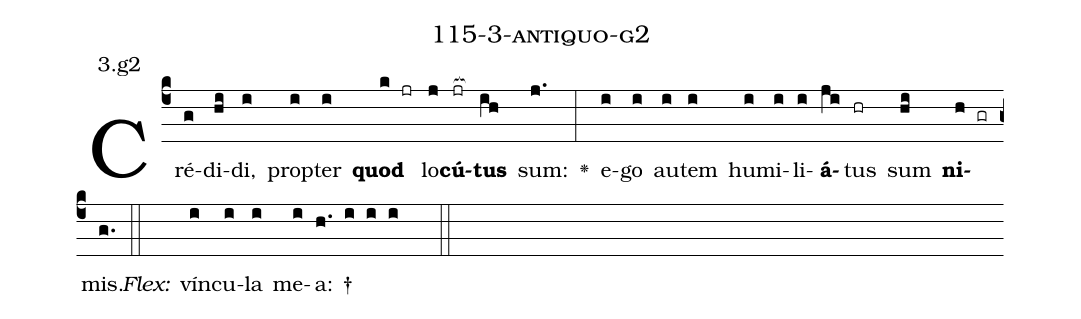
name: 115-3-antiquo-g2;
annotation: 3.g2;
%%
(c4)Cré(g)di(hi)di,(i) prop(i)ter(i) <b>quod</b>(k jr) lo(j)<b>cú</b>(jr[ocb:1{])<b>tus</b>(ih[ocb:0}]) sum:(j.) <v>\greheightstar</v>(:) e(i)go(i) au(i)tem(i) hu(i)mi(i)li(i)<b>á</b>(ji)tus(hr) sum(hi) <b>ni</b>(h gr)mis.(g.) (::)
<i>Flex:</i>()  vín(i)cu(i)la(i) me(i)a: †(h. i i i  ::)

%E(i) u(i) o(ji) u(hi) a(h) e.(g.) (::)
